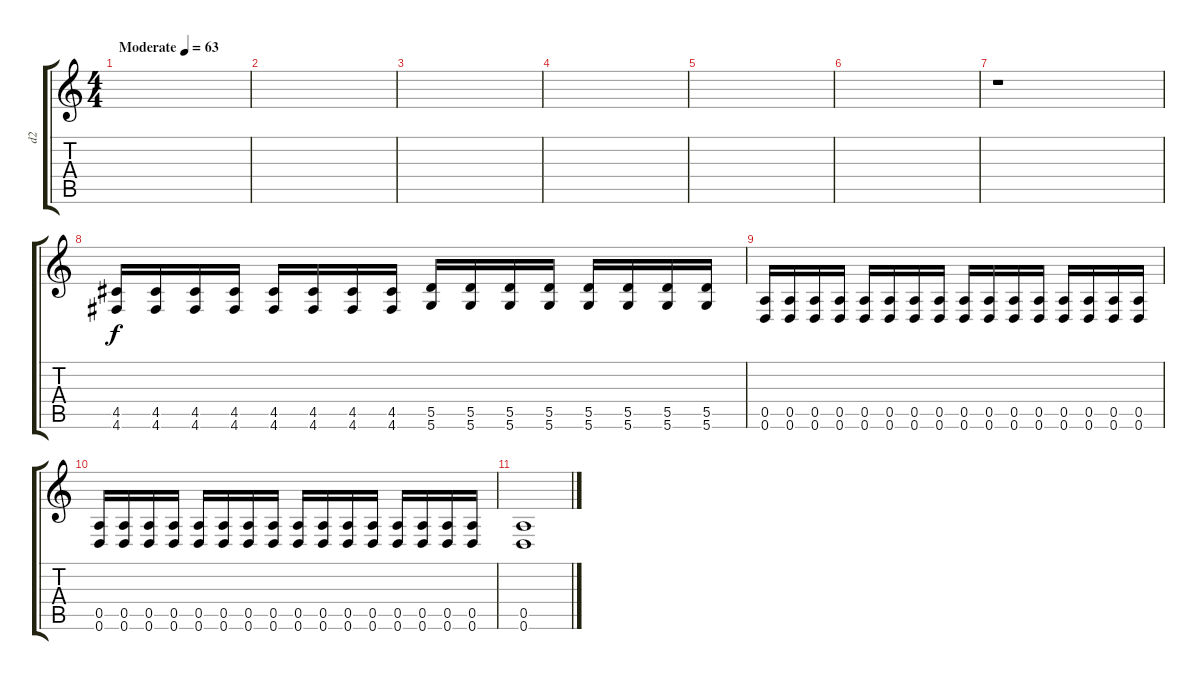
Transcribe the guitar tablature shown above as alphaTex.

\track ("d2" "d2") {instrument distortionguitar}
\staff {score tabs}
\tuning (E4 B3 G3 D3 A2 D2) {hide}
\ts (4 4)
\tempo (63 "Moderate")
\clef g2
\ks c
|
|
|
|
|
|
r.1 |
(4.5 4.6).16 (4.5 4.6).16 (4.5 4.6).16 (4.5 4.6).16 (4.5 4.6).16 (4.5 4.6).16 (4.5 4.6).16 (4.5 4.6).16 (5.5 5.6).16 (5.5 5.6).16 (5.5 5.6).16 (5.5 5.6).16 (5.5 5.6).16 (5.5 5.6).16 (5.5 5.6).16 (5.5 5.6).16 |
(0.5 0.6).16 (0.5 0.6).16 (0.5 0.6).16 (0.5 0.6).16 (0.5 0.6).16 (0.5 0.6).16 (0.5 0.6).16 (0.5 0.6).16 (0.5 0.6).16 (0.5 0.6).16 (0.5 0.6).16 (0.5 0.6).16 (0.5 0.6).16 (0.5 0.6).16 (0.5 0.6).16 (0.5 0.6).16 |
(0.5 0.6).16 (0.5 0.6).16 (0.5 0.6).16 (0.5 0.6).16 (0.5 0.6).16 (0.5 0.6).16 (0.5 0.6).16 (0.5 0.6).16 (0.5 0.6).16 (0.5 0.6).16 (0.5 0.6).16 (0.5 0.6).16 (0.5 0.6).16 (0.5 0.6).16 (0.5 0.6).16 (0.5 0.6).16 |
(0.5 0.6).1
